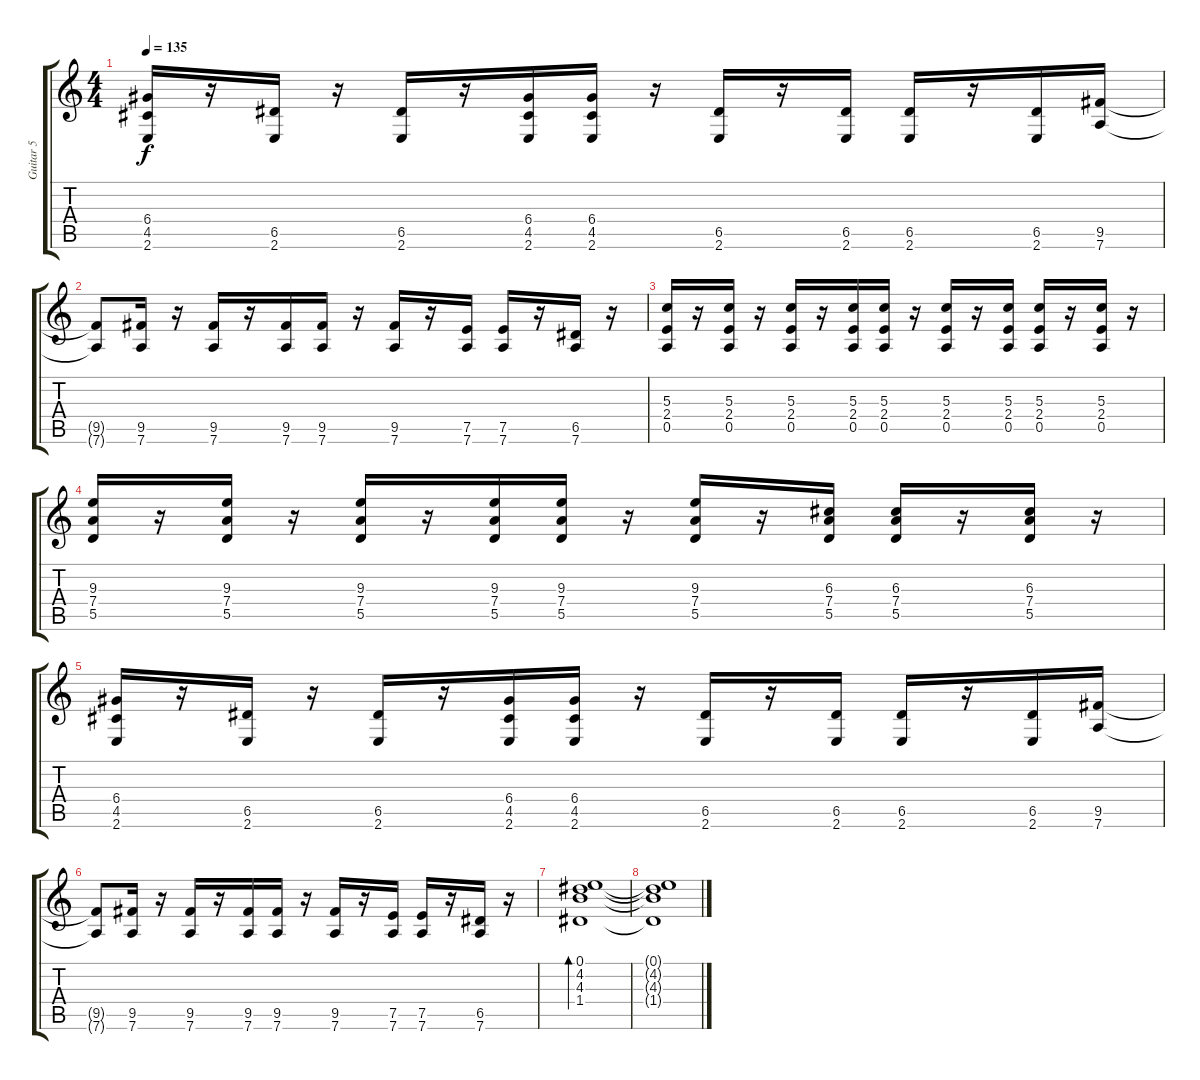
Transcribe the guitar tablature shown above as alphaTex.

\track ("Guitar 5" "Guitar 5") {instrument distortionguitar}
\staff {score tabs}
\tuning (E4 B3 G3 D3 A2 D2) {hide}
\ts (4 4)
\tempo 135
\clef g2
\ks c
(6.4 4.5 2.6).16{dy f} r.16 (6.5 2.6).16 r.16 (6.5 2.6).16 r.16 (6.4 4.5 2.6).16 (6.4 4.5 2.6).16 r.16 (6.5 2.6).16 r.16 (6.5 2.6).16 (6.5 2.6).16 r.16 (6.5 2.6).16 (9.5 7.6).16 |
(9.5{t} 7.6{t}).8 (9.5 7.6).16 r.16 (9.5 7.6).16 r.16 (9.5 7.6).16 (9.5 7.6).16 r.16 (9.5 7.6).16 r.16 (7.5 7.6).16 (7.5 7.6).16 r.16 (6.5 7.6).16 r.16 |
(5.3 2.4 0.5).16 r.16 (5.3 2.4 0.5).16 r.16 (5.3 2.4 0.5).16 r.16 (5.3 2.4 0.5).16 (5.3 2.4 0.5).16 r.16 (5.3 2.4 0.5).16 r.16 (5.3 2.4 0.5).16 (5.3 2.4 0.5).16 r.16 (5.3 2.4 0.5).16 r.16 |
(9.3 7.4 5.5).16 r.16 (9.3 7.4 5.5).16 r.16 (9.3 7.4 5.5).16 r.16 (9.3 7.4 5.5).16 (9.3 7.4 5.5).16 r.16 (9.3 7.4 5.5).16 r.16 (6.3 7.4 5.5).16 (6.3 7.4 5.5).16 r.16 (6.3 7.4 5.5).16 r.16 |
(6.4 4.5 2.6).16 r.16 (6.5 2.6).16 r.16 (6.5 2.6).16 r.16 (6.4 4.5 2.6).16 (6.4 4.5 2.6).16 r.16 (6.5 2.6).16 r.16 (6.5 2.6).16 (6.5 2.6).16 r.16 (6.5 2.6).16 (9.5 7.6).16 |
(9.5{t} 7.6{t}).8 (9.5 7.6).16 r.16 (9.5 7.6).16 r.16 (9.5 7.6).16 (9.5 7.6).16 r.16 (9.5 7.6).16 r.16 (7.5 7.6).16 (7.5 7.6).16 r.16 (6.5 7.6).16 r.16 |
(0.1 4.2 4.3 1.4).1{bd 480} |
(0.1{t} 4.2{t} 4.3{t} 1.4{t}).1
